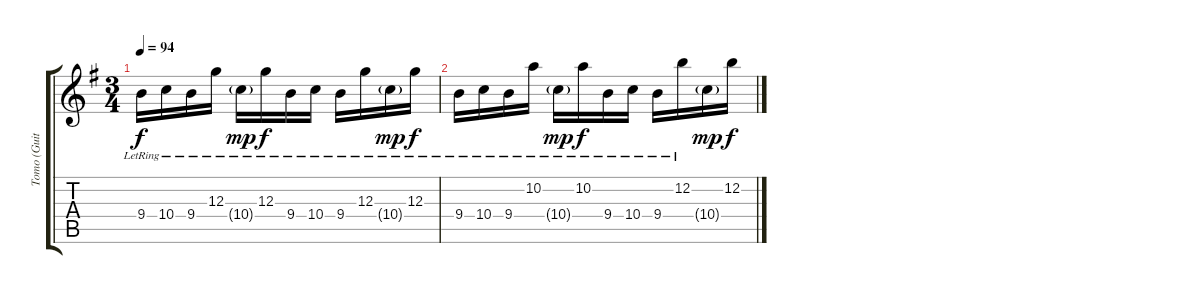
\track ("Tomo (Guitar 1)" "Tomo (Guit") {instrument electricguitarclean}
\staff {score tabs}
\tuning (E4 B3 G3 D3 A2 E2) {hide}
\ts (3 4)
\tempo 94
\clef g2
\ks g
9.4{lr}.16{dy f} 10.4{lr}.16 9.4{lr}.16 12.3{lr}.16 10.4{g lr}.16{dy mp} 12.3{lr}.16{dy f} 9.4{lr}.16 10.4{lr}.16 9.4{lr}.16 12.3{lr}.16 10.4{g lr}.16{dy mp} 12.3{lr}.16{dy f} |
9.4{lr}.16 10.4{lr}.16 9.4{lr}.16 10.2{lr}.16 10.4{g lr}.16{dy mp} 10.2{lr}.16{dy f} 9.4{lr}.16 10.4{lr}.16 9.4{lr}.16 12.2{lr}.16 10.4{g}.16{dy mp} 12.2.16{dy f}
